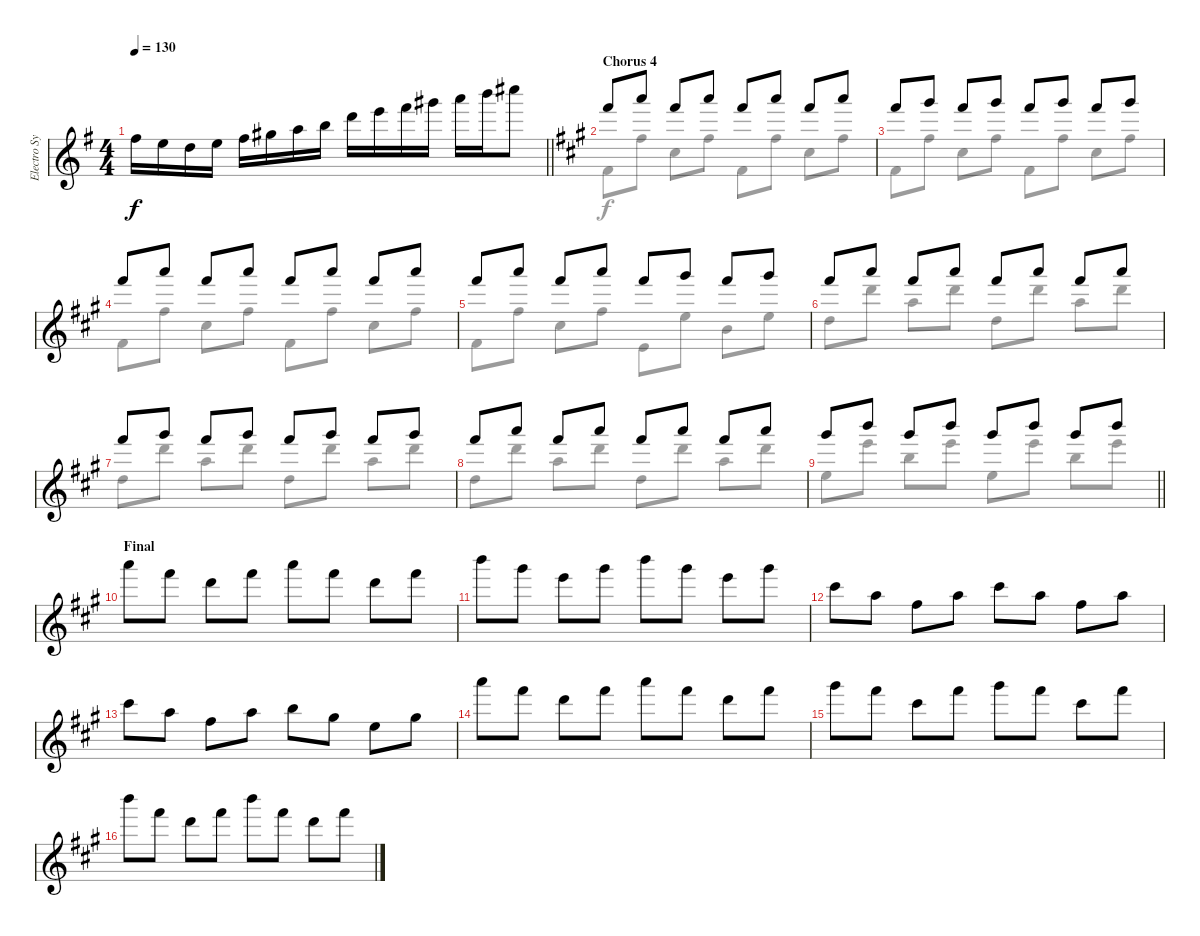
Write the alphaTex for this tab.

\track ("Electro Synth" "Electro Sy") {instrument synthbass1}
\staff {score}
\tuning (E5 B4 G4 D4 A3 E3) {hide}
\voice
\ts (4 4)
\tempo 130
\clef g2
\barLineRight lightlight
\ks eminor
4.4.16{dy f} 2.4.16 5.5.16 2.4.16 4.4.16 6.4.16 2.3.16 4.3.16 7.3.16 5.2.16 7.2.16 9.2.16 5.1.16 7.1.16 9.1.8 |
\section ("" "Chorus 4")
\ks f#minor
7.2.8 5.1.8 7.2.8 5.1.8 7.2.8 5.1.8 7.2.8 5.1.8 |
7.2.8 4.1.8 7.2.8 4.1.8 7.2.8 4.1.8 7.2.8 4.1.8 |
7.2.8 5.1.8 7.2.8 5.1.8 7.2.8 5.1.8 7.2.8 5.1.8 |
7.2.8 5.1.8 7.2.8 5.1.8 7.2.8 4.1.8 7.2.8 4.1.8 |
7.2.8 5.1.8 7.2.8 5.1.8 7.2.8 5.1.8 7.2.8 5.1.8 |
7.2.8 4.1.8 7.2.8 4.1.8 7.2.8 4.1.8 7.2.8 4.1.8 |
7.2.8 5.1.8 7.2.8 5.1.8 7.2.8 5.1.8 7.2.8 5.1.8 |
\barLineRight lightlight
9.2.8 7.1.8 9.2.8 7.1.8 9.2.8 7.1.8 9.2.8 7.1.8 |
\section ("" "Final")
5.1.8 2.1.8 3.2.8 2.1.8 5.1.8 2.1.8 3.2.8 2.1.8 |
7.1.8 4.1.8 0.1.8 4.1.8 7.1.8 4.1.8 0.1.8 4.1.8 |
2.2.8 2.3.8 4.4.8 2.3.8 2.2.8 2.3.8 4.4.8 2.3.8 |
2.2.8 2.3.8 4.4.8 2.3.8 0.2.8 1.3.8 2.4.8 1.3.8 |
5.1.8 2.1.8 3.2.8 2.1.8 5.1.8 2.1.8 3.2.8 2.1.8 |
4.1.8 2.1.8 2.2.8 2.1.8 4.1.8 2.1.8 2.2.8 2.1.8 |
7.1.8 2.1.8 3.2.8 2.1.8 7.1.8 2.1.8 3.2.8 2.1.8
\voice
\clef g2
\ottava regular
\simile none
\barLineRight lightlight
\ks eminor
|
\ks f#minor
2.6.8 4.4.8 4.5.8 4.4.8 2.6.8 4.4.8 4.5.8 4.4.8 |
2.6.8 4.4.8 4.5.8 4.4.8 2.6.8 4.4.8 4.5.8 4.4.8 |
2.6.8 4.4.8 4.5.8 4.4.8 2.6.8 4.4.8 4.5.8 4.4.8 |
2.6.8 4.4.8 4.5.8 4.4.8 0.6.8 2.4.8 2.5.8 2.4.8 |
5.5.8 3.2.8 2.3.8 3.2.8 5.5.8 3.2.8 2.3.8 3.2.8 |
5.5.8 3.2.8 2.3.8 3.2.8 5.5.8 3.2.8 2.3.8 3.2.8 |
5.5.8 3.2.8 2.3.8 3.2.8 5.5.8 3.2.8 2.3.8 3.2.8 |
\barLineRight lightlight
7.5.8 5.2.8 4.3.8 5.2.8 7.5.8 5.2.8 4.3.8 5.2.8 |
|
|
|
|
|
|
